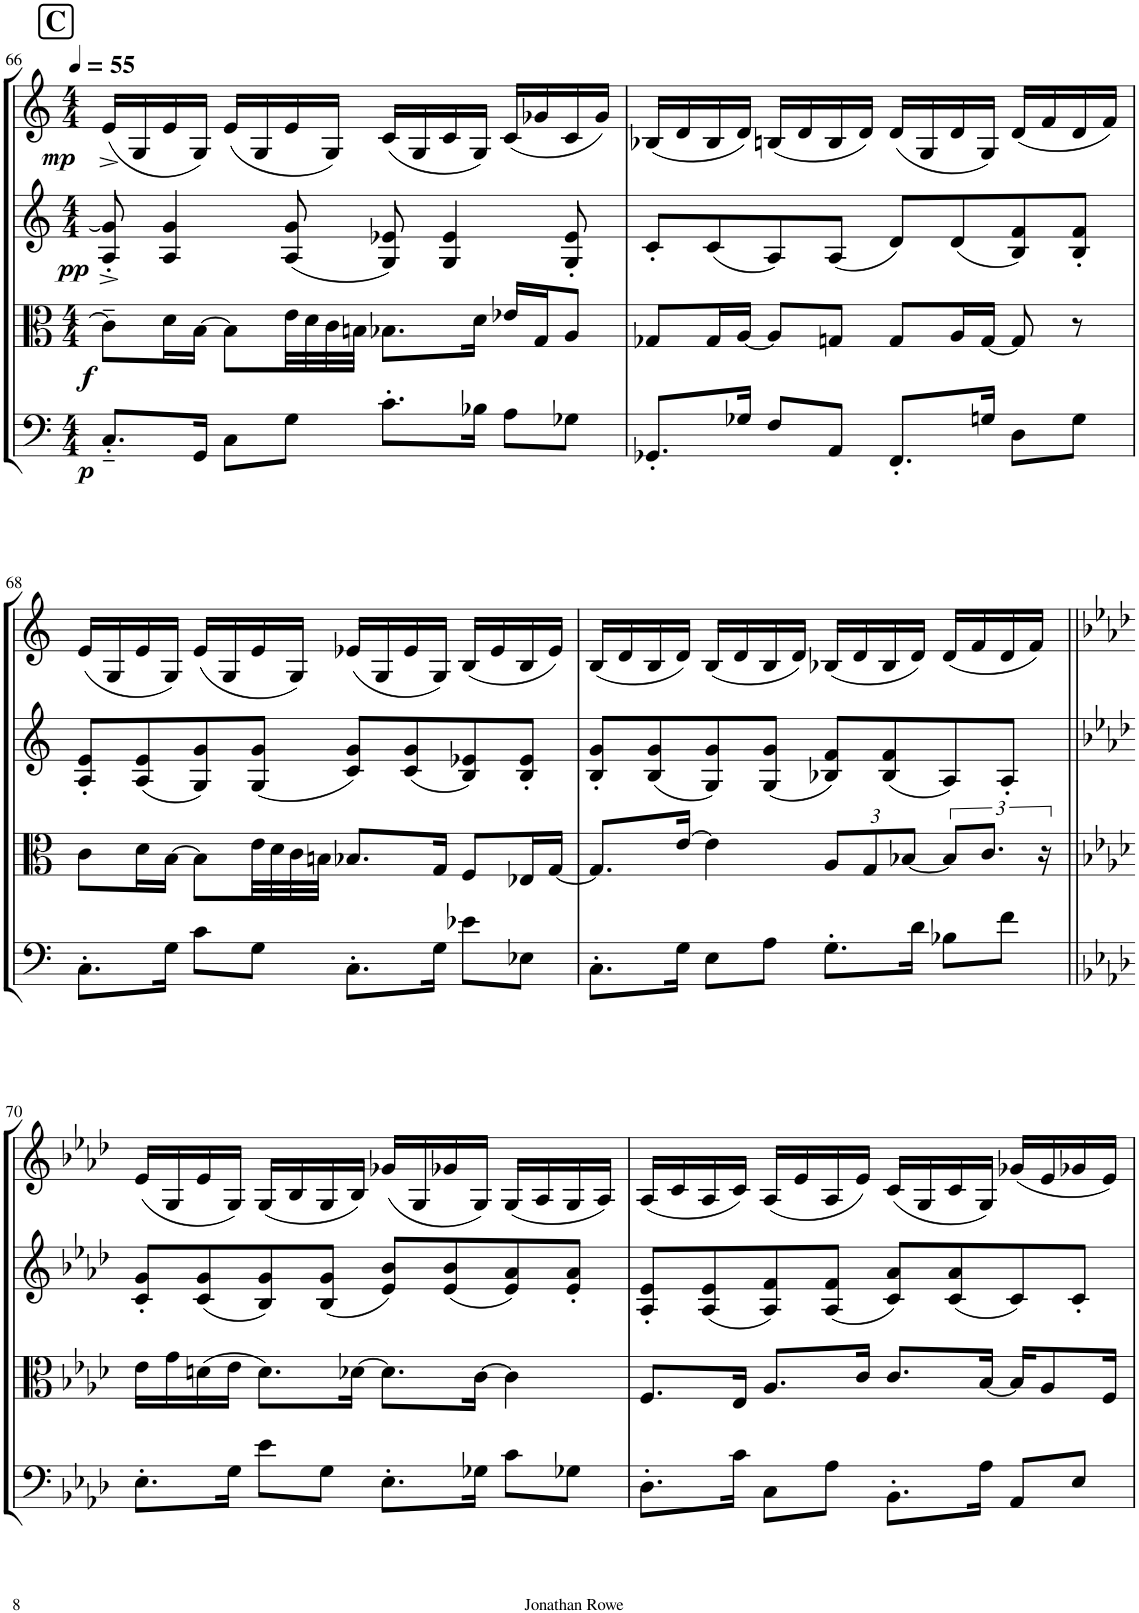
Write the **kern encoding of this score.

**kern	**dynam	**kern	**dynam	**kern	**dynam	**kern	**dynam
*part4	*part4	*part3	*part3	*part2	*part2	*part1	*part1
*staff4	*staff4	*staff3	*staff3	*staff2	*staff2	*staff1	*staff1
*I"Violoncello	*	*I"Viola	*	*I"Violin II	*	*I"Violin I	*
*I'Vc	*	*I'Vla	*	*I'Vln	*	*I'Vln	*
!!LO:PB:g=z
*clefF4	*	*clefC3	*	*clefG2	*	*clefG2	*
*k[]	*	*k[]	*	*k[]	*	*k[]	*
*M4/4	*	*M4/4	*	*M4/4	*	*M4/4	*
*MM55	*	*MM55	*	*MM55	*	*MM55	*
!!LO:REH:place=s1:a:B:cj:fs=14:t=C
=66	=66	=66	=66	=66	=66	=66	=66
!	!LO:DY:b	!	!LO:DY:b	!	!LO:DY:b	!	!LO:DY:b
8.C'~/L	p	8c~\L]	f	8A/'^ 8g/]'^	pp	(16e^/LL	mp
.	.	.	.	.	.	16G/	.
.	.	16d\L	.	4A/ 4g/	.	16e/	.
16GG/Jk	.	[16B\JJ	.	.	.	16G/JJ)	.
8C\L	.	8B\L]	.	.	.	(16e/LL	.
.	.	.	.	.	.	16G/	.
8G\J	.	32e\LL	.	(8A/ 8g/	.	16e/	.
.	.	32d\	.	.	.	.	.
.	.	32c\	.	.	.	16G/JJ)	.
.	.	32Bn\JJJ	.	.	.	.	.
8.c'\L	.	8.B-X\L	.	8G/ 8e-X/)	.	(16c/LL	.
.	.	.	.	.	.	16G/	.
.	.	.	.	4G/ 4e-/	.	16c/	.
16B-X\Jk	.	16d\Jk	.	.	.	16G/JJ)	.
8A\L	.	16e-X/LL	.	.	.	(16c/LL	.
.	.	16G/J	.	.	.	16g-X/	.
8G-X\J	.	8A/J	.	8G/' 8e-/'	.	16c/	.
.	.	.	.	.	.	16g-/JJ)	.
=67	=67	=67	=67	=67	=67	=67	=67
8.GG-X'/L	.	8G-X/L	.	8c'/L	.	(16B-X/LL	.
.	.	.	.	.	.	16d/	.
.	.	16G-/L	.	(8c/	.	16B-/	.
16G-X/Jk	.	[16A/JJ	.	.	.	16d/JJ)	.
8F/L	.	8A/L]	.	8A/)	.	(16Bn/LL	.
.	.	.	.	.	.	16d/	.
8AA/J	.	8Gn/J	.	(8A/J	.	16B/	.
.	.	.	.	.	.	16d/JJ)	.
8.FF'/L	.	8G/L	.	8d/L)	.	(16d/LL	.
.	.	.	.	.	.	16G/	.
.	.	16A/L	.	(8d/	.	16d/	.
16Gn/Jk	.	[16G/JJ	.	.	.	16G/JJ)	.
8D\L	.	8G/]	.	8B/ 8f/)	.	(16d/LL	.
.	.	.	.	.	.	16f/	.
8G\J	.	8r	.	8B/' 8f/'J	.	16d/	.
.	.	.	.	.	.	16f/JJ)	.
!!LO:LB:g=z
=68	=68	=68	=68	=68	=68	=68	=68
8.C'\L	.	8c\L	.	8A/' 8e/'L	.	(16e/LL	.
.	.	.	.	.	.	16G/	.
.	.	16d\L	.	(8A/ 8e/	.	16e/	.
16G\Jk	.	[16B\JJ	.	.	.	16G/JJ)	.
8c\L	.	8B\L]	.	8G/ 8g/)	.	(16e/LL	.
.	.	.	.	.	.	16G/	.
8G\J	.	32e\LL	.	(8G/ 8g/J	.	16e/	.
.	.	32d\	.	.	.	.	.
.	.	32c\	.	.	.	16G/JJ)	.
.	.	32Bn\JJJ	.	.	.	.	.
8.C'\L	.	8.B-X/L	.	8c/ 8g/L)	.	(16e-X/LL	.
.	.	.	.	.	.	16G/	.
.	.	.	.	(8c/ 8g/	.	16e-/	.
16G\Jk	.	16G/Jk	.	.	.	16G/JJ)	.
8e-X\L	.	8F/L	.	8B/ 8e-X/)	.	(16B/LL	.
.	.	.	.	.	.	16e-/	.
8E-X\J	.	16E-X/L	.	8B/' 8e-/'J	.	16B/	.
.	.	[16G/JJ	.	.	.	16e-/JJ)	.
=69	=69	=69	=69	=69	=69	=69	=69
8.C'\L	.	8.G/L]	.	8B/' 8g/'L	.	(16B/LL	.
.	.	.	.	.	.	16d/	.
.	.	.	.	(8B/ 8g/	.	16B/	.
16G\Jk	.	[16e/Jk	.	.	.	16d/JJ)	.
8E\L	.	4e\]	.	8G/ 8g/)	.	(16B/LL	.
.	.	.	.	.	.	16d/	.
8A\J	.	.	.	(8G/ 8g/J	.	16B/	.
.	.	.	.	.	.	16d/JJ)	.
*	*	*Xbrackettup	*	*	*	*	*
8.G'\L	.	12A/L	.	8B-X/ 8f/L)	.	(16B-X/LL	.
.	.	.	.	.	.	16d/	.
.	.	12G/	.	.	.	.	.
.	.	.	.	(8B-/ 8f/	.	16B-/	.
.	.	[12B-X/J	.	.	.	.	.
16d\Jk	.	.	.	.	.	16d/JJ)	.
*	*	*brackettup	*	*	*	*	*
8B-X\L	.	12B-/L]	.	8A/)	.	(16d/LL	.
.	.	.	.	.	.	16f/	.
.	.	12.c/J	.	.	.	.	.
8f\J	.	.	.	8A'/J	.	16d/	.
.	.	.	.	.	.	16f/JJ)	.
.	.	24r	.	.	.	.	.
!!LO:LB:g=z
=70||	=70||	=70||	=70||	=70||	=70||	=70||	=70||
*k[b-e-a-d-]	*	*k[b-e-a-d-]	*	*k[b-e-a-d-]	*	*k[b-e-a-d-]	*
8.E-'\L	.	16e-\LL	.	8c/' 8g/'L	.	(16e-/LL	.
.	.	16g\	.	.	.	16G/	.
.	.	(16dn\	.	(8c/ 8g/	.	16e-/	.
16G\Jk	.	16e-\JJ	.	.	.	16G/JJ)	.
8e-\L	.	8.d\L)	.	8B-/ 8g/)	.	(16G/LL	.
.	.	.	.	.	.	16B-/	.
8G\J	.	.	.	(8B-/ 8g/J	.	16G/	.
.	.	[16d-X\Jk	.	.	.	16B-/JJ)	.
8.E-'\L	.	8.d-\L]	.	8e-/ 8b-/L)	.	(16g-X/LL	.
.	.	.	.	.	.	16G/	.
.	.	.	.	(8e-/ 8b-/	.	16g-X/	.
16G-X\Jk	.	[16c\Jk	.	.	.	16G/JJ)	.
8c\L	.	4c\]	.	8e-/ 8a-/)	.	(16G/LL	.
.	.	.	.	.	.	16A-/	.
8G-X\J	.	.	.	8e-/' 8a-/'J	.	16G/	.
.	.	.	.	.	.	16A-/JJ)	.
=71	=71	=71	=71	=71	=71	=71	=71
8.D-'\L	.	8.F/L	.	8A-/' 8e-/'L	.	(16A-/LL	.
.	.	.	.	.	.	16c/	.
.	.	.	.	(8A-/ 8e-/	.	16A-/	.
16c\Jk	.	16E-/Jk	.	.	.	16c/JJ)	.
8C\L	.	8.A-/L	.	8A-/ 8f/)	.	(16A-/LL	.
.	.	.	.	.	.	16e-/	.
8A-\J	.	.	.	(8A-/ 8f/J	.	16A-/	.
.	.	16c/Jk	.	.	.	16e-/JJ)	.
8.BB-'\L	.	8.c/L	.	8c/ 8a-/L)	.	(16c/LL	.
.	.	.	.	.	.	16G/	.
.	.	.	.	(8c/ 8a-/	.	16c/	.
16A-\Jk	.	[16B-/Jk	.	.	.	16G/JJ)	.
8AA-/L	.	16B-/KL]	.	8c/)	.	(16g-X/LL	.
.	.	8A-/	.	.	.	16e-/	.
8E-/J	.	.	.	8c'/J	.	16g-X/	.
.	.	16F/Jk	.	.	.	16e-/JJ)	.
=	=	=	=	=	=	=	=
*-	*-	*-	*-	*-	*-	*-	*-
